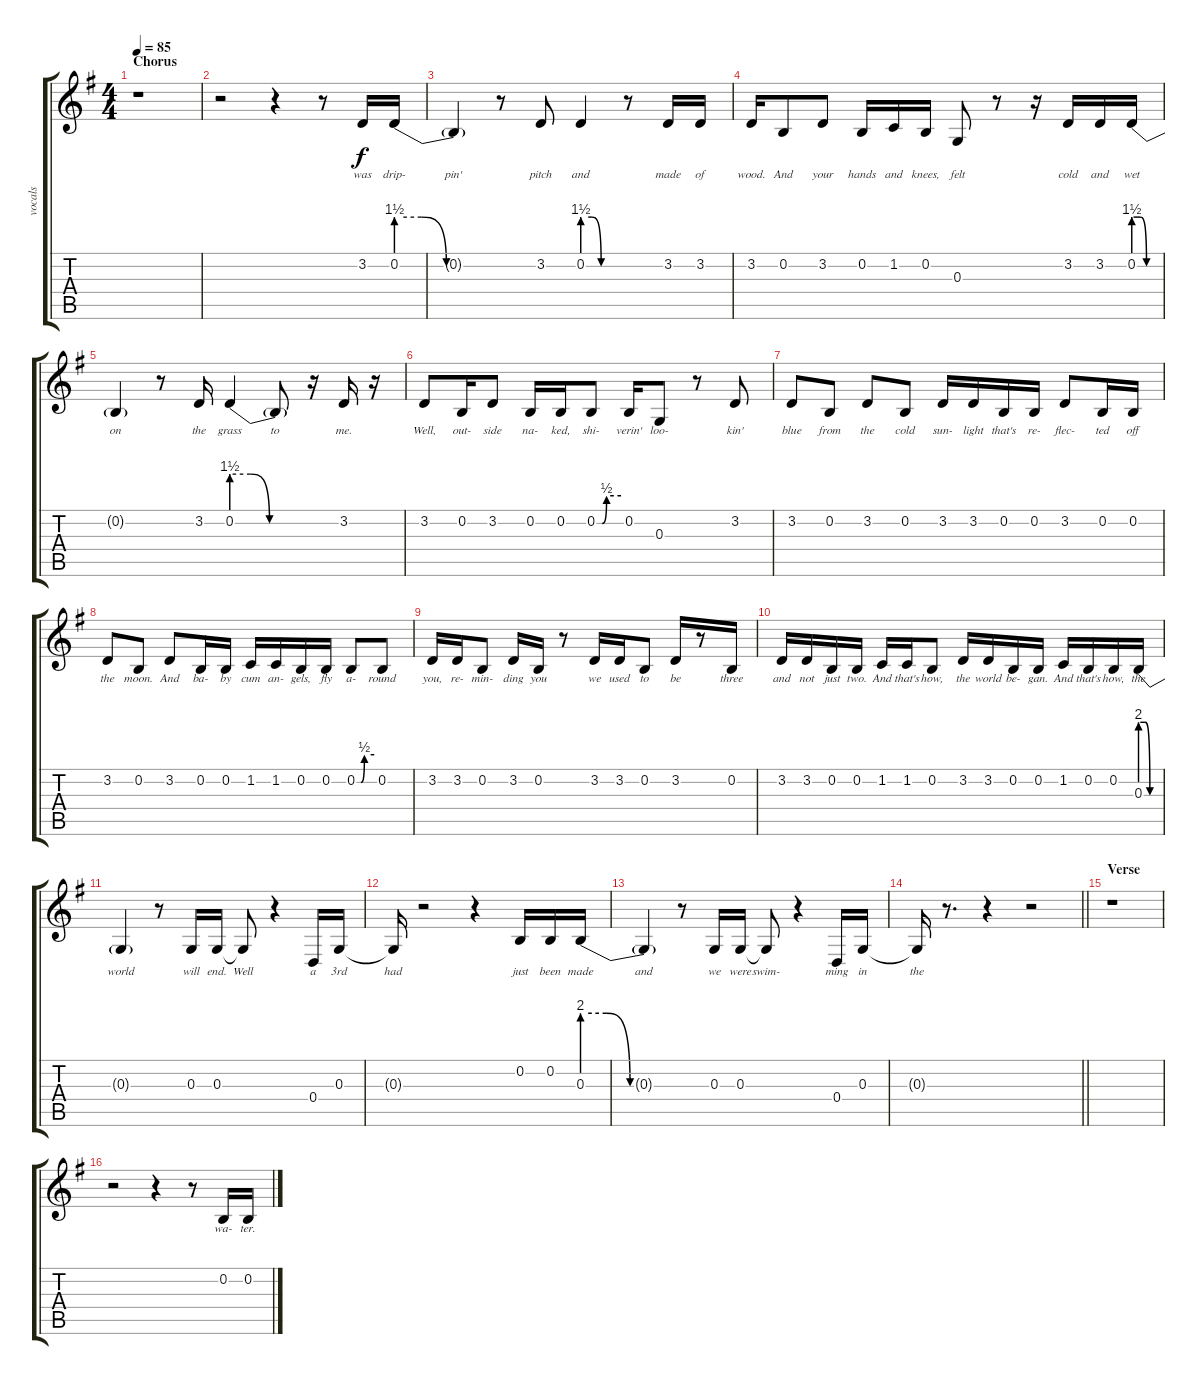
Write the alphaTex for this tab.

\track ("vocals" "vocals") {instrument oboe}
\staff {score tabs}
\tuning (E4 B3 G3 D3 A2 E2) {hide}
\ts (4 4)
\section ("" "Chorus")
\tempo 85
\clef g2
\ks g
r.1{dy f} |
r.2 r.4 r.8 3.2.16{lyrics (0 "was") lyrics (1 "") lyrics (2 "") lyrics (3 "") lyrics (4 "")} 0.2{be (custom 0 6 15 6 30 0 60 0)}.16{lyrics (0 "drip-") lyrics (1 "") lyrics (2 "") lyrics (3 "") lyrics (4 "")} |
0.2{t}.4{lyrics (0 "pin'") lyrics (1 "") lyrics (2 "") lyrics (3 "") lyrics (4 "")} r.8 3.2.8{lyrics (0 "pitch") lyrics (1 "") lyrics (2 "") lyrics (3 "") lyrics (4 "")} 0.2{be (custom 0 6 15 6 30 0 60 0)}.4{lyrics (0 "and") lyrics (1 "") lyrics (2 "") lyrics (3 "") lyrics (4 "")} r.8 3.2.16{lyrics (0 "made") lyrics (1 "") lyrics (2 "") lyrics (3 "") lyrics (4 "")} 3.2.16{lyrics (0 "of") lyrics (1 "") lyrics (2 "") lyrics (3 "") lyrics (4 "")} |
3.2.16{lyrics (0 "wood.") lyrics (1 "") lyrics (2 "") lyrics (3 "") lyrics (4 "")} 0.2.8{lyrics (0 "And") lyrics (1 "") lyrics (2 "") lyrics (3 "") lyrics (4 "")} 3.2.8{lyrics (0 "your") lyrics (1 "") lyrics (2 "") lyrics (3 "") lyrics (4 "")} 0.2.16{lyrics (0 "hands") lyrics (1 "") lyrics (2 "") lyrics (3 "") lyrics (4 "")} 1.2.16{lyrics (0 "and") lyrics (1 "") lyrics (2 "") lyrics (3 "") lyrics (4 "")} 0.2.16{lyrics (0 "knees,") lyrics (1 "") lyrics (2 "") lyrics (3 "") lyrics (4 "")} 0.3.8{lyrics (0 "felt") lyrics (1 "") lyrics (2 "") lyrics (3 "") lyrics (4 "")} r.8 r.16 3.2.16{lyrics (0 "cold") lyrics (1 "") lyrics (2 "") lyrics (3 "") lyrics (4 "")} 3.2.16{lyrics (0 "and") lyrics (1 "") lyrics (2 "") lyrics (3 "") lyrics (4 "")} 0.2{be (custom 0 6 15 6 30 0 60 0)}.16{lyrics (0 "wet") lyrics (1 "") lyrics (2 "") lyrics (3 "") lyrics (4 "")} |
0.2{t}.4{lyrics (0 "on") lyrics (1 "") lyrics (2 "") lyrics (3 "") lyrics (4 "")} r.8 3.2.16{lyrics (0 "the") lyrics (1 "") lyrics (2 "") lyrics (3 "") lyrics (4 "")} 0.2{be (custom 0 6 15 6 30 0 60 0)}.4{lyrics (0 "grass") lyrics (1 "") lyrics (2 "") lyrics (3 "") lyrics (4 "")} 0.2{t}.8{lyrics (0 "to") lyrics (1 "") lyrics (2 "") lyrics (3 "") lyrics (4 "")} r.16 3.2.16{lyrics (0 "me.") lyrics (1 "") lyrics (2 "") lyrics (3 "") lyrics (4 "")} r.16 |
3.2.8{lyrics (0 "Well,") lyrics (1 "") lyrics (2 "") lyrics (3 "") lyrics (4 "")} 0.2.16{lyrics (0 "out-") lyrics (1 "") lyrics (2 "") lyrics (3 "") lyrics (4 "")} 3.2.8{lyrics (0 "side") lyrics (1 "") lyrics (2 "") lyrics (3 "") lyrics (4 "")} 0.2.16{lyrics (0 "na-") lyrics (1 "") lyrics (2 "") lyrics (3 "") lyrics (4 "")} 0.2.16{lyrics (0 "ked,") lyrics (1 "") lyrics (2 "") lyrics (3 "") lyrics (4 "")} 0.2{be (custom 0 0 13 0 24 2 60 2)}.8{lyrics (0 "shi-") lyrics (1 "") lyrics (2 "") lyrics (3 "") lyrics (4 "")} 0.2.16{lyrics (0 "verin'") lyrics (1 "") lyrics (2 "") lyrics (3 "") lyrics (4 "")} 0.3.8{lyrics (0 "loo-") lyrics (1 "") lyrics (2 "") lyrics (3 "") lyrics (4 "")} r.8 3.2.8{lyrics (0 "kin'") lyrics (1 "") lyrics (2 "") lyrics (3 "") lyrics (4 "")} |
3.2.8{lyrics (0 "blue") lyrics (1 "") lyrics (2 "") lyrics (3 "") lyrics (4 "")} 0.2.8{lyrics (0 "from") lyrics (1 "") lyrics (2 "") lyrics (3 "") lyrics (4 "")} 3.2.8{lyrics (0 "the") lyrics (1 "") lyrics (2 "") lyrics (3 "") lyrics (4 "")} 0.2.8{lyrics (0 "cold") lyrics (1 "") lyrics (2 "") lyrics (3 "") lyrics (4 "")} 3.2.16{lyrics (0 "sun-") lyrics (1 "") lyrics (2 "") lyrics (3 "") lyrics (4 "")} 3.2.16{lyrics (0 "light") lyrics (1 "") lyrics (2 "") lyrics (3 "") lyrics (4 "")} 0.2.16{lyrics (0 "that's") lyrics (1 "") lyrics (2 "") lyrics (3 "") lyrics (4 "")} 0.2.16{lyrics (0 "re-") lyrics (1 "") lyrics (2 "") lyrics (3 "") lyrics (4 "")} 3.2.8{lyrics (0 "flec-") lyrics (1 "") lyrics (2 "") lyrics (3 "") lyrics (4 "")} 0.2.16{lyrics (0 "ted") lyrics (1 "") lyrics (2 "") lyrics (3 "") lyrics (4 "")} 0.2.16{lyrics (0 "off") lyrics (1 "") lyrics (2 "") lyrics (3 "") lyrics (4 "")} |
3.2.8{lyrics (0 "the") lyrics (1 "") lyrics (2 "") lyrics (3 "") lyrics (4 "")} 0.2.8{lyrics (0 "moon.") lyrics (1 "") lyrics (2 "") lyrics (3 "") lyrics (4 "")} 3.2.8{lyrics (0 "And") lyrics (1 "") lyrics (2 "") lyrics (3 "") lyrics (4 "")} 0.2.16{lyrics (0 "ba-") lyrics (1 "") lyrics (2 "") lyrics (3 "") lyrics (4 "")} 0.2.16{lyrics (0 "by") lyrics (1 "") lyrics (2 "") lyrics (3 "") lyrics (4 "")} 1.2.16{lyrics (0 "cum") lyrics (1 "") lyrics (2 "") lyrics (3 "") lyrics (4 "")} 1.2.16{lyrics (0 "an-") lyrics (1 "") lyrics (2 "") lyrics (3 "") lyrics (4 "")} 0.2.16{lyrics (0 "gels,") lyrics (1 "") lyrics (2 "") lyrics (3 "") lyrics (4 "")} 0.2.16{lyrics (0 "fly") lyrics (1 "") lyrics (2 "") lyrics (3 "") lyrics (4 "")} 0.2{be (custom 0 0 14 0 26 2 60 2)}.8{lyrics (0 "a-") lyrics (1 "") lyrics (2 "") lyrics (3 "") lyrics (4 "")} 0.2.8{lyrics (0 "round") lyrics (1 "") lyrics (2 "") lyrics (3 "") lyrics (4 "")} |
3.2.16{lyrics (0 "you,") lyrics (1 "") lyrics (2 "") lyrics (3 "") lyrics (4 "")} 3.2.16{lyrics (0 "re-") lyrics (1 "") lyrics (2 "") lyrics (3 "") lyrics (4 "")} 0.2.8{lyrics (0 "min-") lyrics (1 "") lyrics (2 "") lyrics (3 "") lyrics (4 "")} 3.2.16{lyrics (0 "ding") lyrics (1 "") lyrics (2 "") lyrics (3 "") lyrics (4 "")} 0.2.16{lyrics (0 "you") lyrics (1 "") lyrics (2 "") lyrics (3 "") lyrics (4 "")} r.8 3.2.16{lyrics (0 "we") lyrics (1 "") lyrics (2 "") lyrics (3 "") lyrics (4 "")} 3.2.16{lyrics (0 "used") lyrics (1 "") lyrics (2 "") lyrics (3 "") lyrics (4 "")} 0.2.8{lyrics (0 "to") lyrics (1 "") lyrics (2 "") lyrics (3 "") lyrics (4 "")} 3.2.16{lyrics (0 "be") lyrics (1 "") lyrics (2 "") lyrics (3 "") lyrics (4 "")} r.8 0.2.16{lyrics (0 "three") lyrics (1 "") lyrics (2 "") lyrics (3 "") lyrics (4 "")} |
3.2.16{lyrics (0 "and") lyrics (1 "") lyrics (2 "") lyrics (3 "") lyrics (4 "")} 3.2.16{lyrics (0 "not") lyrics (1 "") lyrics (2 "") lyrics (3 "") lyrics (4 "")} 0.2.16{lyrics (0 "just") lyrics (1 "") lyrics (2 "") lyrics (3 "") lyrics (4 "")} 0.2.16{lyrics (0 "two.") lyrics (1 "") lyrics (2 "") lyrics (3 "") lyrics (4 "")} 1.2.16{lyrics (0 "And") lyrics (1 "") lyrics (2 "") lyrics (3 "") lyrics (4 "")} 1.2.16{lyrics (0 "that's") lyrics (1 "") lyrics (2 "") lyrics (3 "") lyrics (4 "")} 0.2.8{lyrics (0 "how,") lyrics (1 "") lyrics (2 "") lyrics (3 "") lyrics (4 "")} 3.2.16{lyrics (0 "the") lyrics (1 "") lyrics (2 "") lyrics (3 "") lyrics (4 "")} 3.2.16{lyrics (0 "world") lyrics (1 "") lyrics (2 "") lyrics (3 "") lyrics (4 "")} 0.2.16{lyrics (0 "be-") lyrics (1 "") lyrics (2 "") lyrics (3 "") lyrics (4 "")} 0.2.16{lyrics (0 "gan.") lyrics (1 "") lyrics (2 "") lyrics (3 "") lyrics (4 "")} 1.2.16{lyrics (0 "And") lyrics (1 "") lyrics (2 "") lyrics (3 "") lyrics (4 "")} 0.2.16{lyrics (0 "that's") lyrics (1 "") lyrics (2 "") lyrics (3 "") lyrics (4 "")} 0.2.16{lyrics (0 "how,") lyrics (1 "") lyrics (2 "") lyrics (3 "") lyrics (4 "")} 0.3{be (custom 0 8 15 8 30 0 60 0)}.16{lyrics (0 "the") lyrics (1 "") lyrics (2 "") lyrics (3 "") lyrics (4 "")} |
0.3{t}.4{lyrics (0 "world") lyrics (1 "") lyrics (2 "") lyrics (3 "") lyrics (4 "")} r.8 0.3.16{lyrics (0 "will") lyrics (1 "") lyrics (2 "") lyrics (3 "") lyrics (4 "")} 0.3.16{lyrics (0 "end.") lyrics (1 "") lyrics (2 "") lyrics (3 "") lyrics (4 "")} 0.3{t}.8{lyrics (0 "Well") lyrics (1 "") lyrics (2 "") lyrics (3 "") lyrics (4 "")} r.4 0.4.16{lyrics (0 "a") lyrics (1 "") lyrics (2 "") lyrics (3 "") lyrics (4 "")} 0.3.16{lyrics (0 "3rd") lyrics (1 "") lyrics (2 "") lyrics (3 "") lyrics (4 "")} |
0.3{t}.16{lyrics (0 "had") lyrics (1 "") lyrics (2 "") lyrics (3 "") lyrics (4 "")} r.2 r.4 0.2.16{lyrics (0 "just") lyrics (1 "") lyrics (2 "") lyrics (3 "") lyrics (4 "")} 0.2.16{lyrics (0 "been") lyrics (1 "") lyrics (2 "") lyrics (3 "") lyrics (4 "")} 0.3{be (custom 0 8 15 8 30 0 60 0)}.16{lyrics (0 "made") lyrics (1 "") lyrics (2 "") lyrics (3 "") lyrics (4 "")} |
0.3{t}.4{lyrics (0 "and") lyrics (1 "") lyrics (2 "") lyrics (3 "") lyrics (4 "")} r.8 0.3.16{lyrics (0 "we") lyrics (1 "") lyrics (2 "") lyrics (3 "") lyrics (4 "")} 0.3.16{lyrics (0 "were") lyrics (1 "") lyrics (2 "") lyrics (3 "") lyrics (4 "")} 0.3{t}.8{lyrics (0 "swim-") lyrics (1 "") lyrics (2 "") lyrics (3 "") lyrics (4 "")} r.4 0.4.16{lyrics (0 "ming") lyrics (1 "") lyrics (2 "") lyrics (3 "") lyrics (4 "")} 0.3.16{lyrics (0 "in") lyrics (1 "") lyrics (2 "") lyrics (3 "") lyrics (4 "")} |
\barLineRight lightlight
0.3{t}.16{lyrics (0 "the") lyrics (1 "") lyrics (2 "") lyrics (3 "") lyrics (4 "")} r.8{d} r.4 r.2 |
\section ("" "Verse")
r.1 |
r.2 r.4 r.8 0.2.16{lyrics (0 "wa-") lyrics (1 "") lyrics (2 "") lyrics (3 "") lyrics (4 "")} 0.2.16{lyrics (0 "ter.") lyrics (1 "") lyrics (2 "") lyrics (3 "") lyrics (4 "")}
